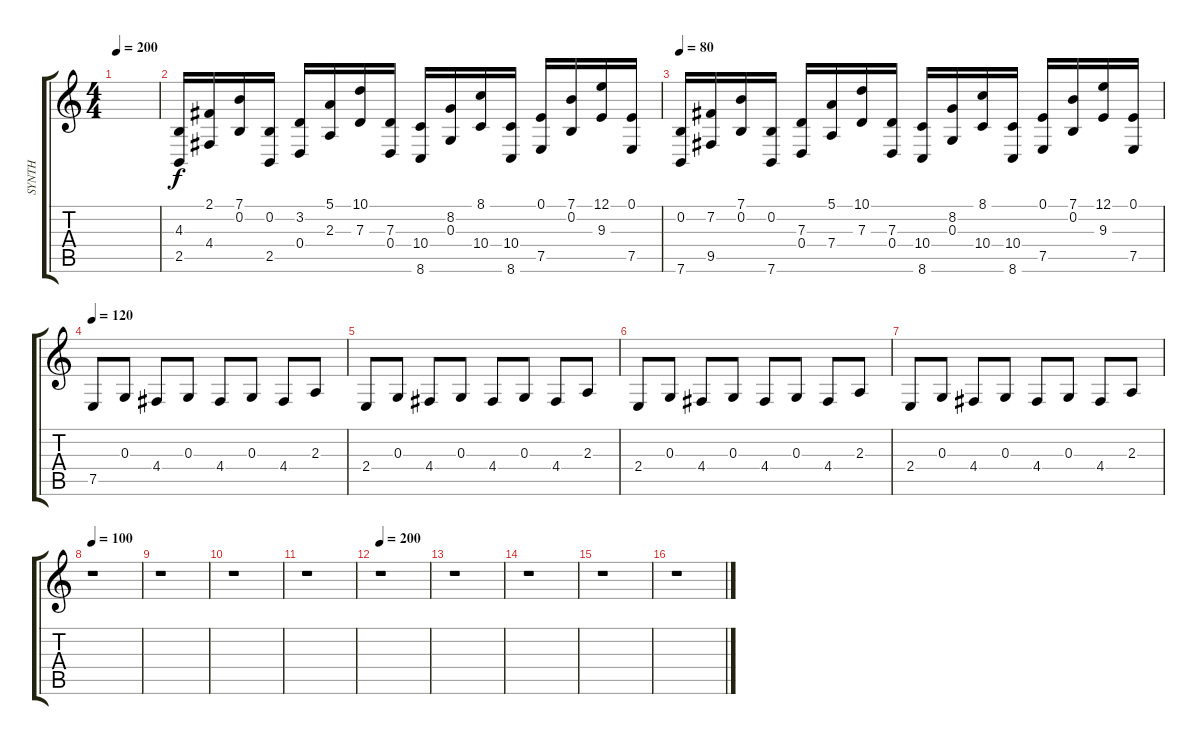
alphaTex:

\track ("SYNTH" "SYNTH") {instrument pad1newage}
\staff {score tabs}
\tuning (E4 B3 G3 D3 A2 E2) {hide}
\ts (4 4)
\tempo 200
\tempo 80
\tempo 200
\clef g2
\ks c
|
(4.3 2.5).16 (2.1 4.4).16 (7.1 0.2).16 (0.2 2.5).16 (3.2 0.4).16{volume 12 balance 13 instrument choiraahs} (5.1 2.3).16 (10.1 7.3).16 (7.3 0.4).16 (10.4 8.6).16{volume 12 balance 3 instrument choiraahs} (8.2 0.3).16 (8.1 10.4).16 (10.4 8.6).16 (0.1 7.5).16{volume 12 balance 13 instrument choiraahs} (7.1 0.2).16 (12.1 9.3).16 (0.1 7.5).16 |
\tempo 80
(0.2 7.6).16{volume 12 balance 3 instrument choiraahs} (7.2 9.5).16 (7.1 0.2).16 (0.2 7.6).16 (7.3 0.4).16{volume 12 balance 13 instrument choiraahs} (5.1 7.4).16 (10.1 7.3).16 (7.3 0.4).16 (10.4 8.6).16{volume 12 balance 3 instrument choiraahs} (8.2 0.3).16 (8.1 10.4).16 (10.4 8.6).16 (0.1 7.5).16{volume 12 balance 13 instrument choiraahs} (7.1 0.2).16 (12.1 9.3).16 (0.1 7.5).16 |
\tempo 120
7.5.8{volume 4 instrument pad1newage} 0.3.8 4.4.8 0.3.8 4.4.8 0.3.8 4.4.8 2.3.8 |
2.4.8{volume 10 instrument fx7echoes} 0.3.8 4.4.8 0.3.8 4.4.8 0.3.8 4.4.8 2.3.8 |
2.4.8 0.3.8 4.4.8 0.3.8 4.4.8 0.3.8 4.4.8 2.3.8 |
2.4.8 0.3.8 4.4.8 0.3.8 4.4.8 0.3.8 4.4.8 2.3.8 |
\tempo 100
r.1 |
r.1 |
r.1 |
r.1 |
\tempo 200
r.1 |
r.1 |
r.1 |
r.1 |
r.1
